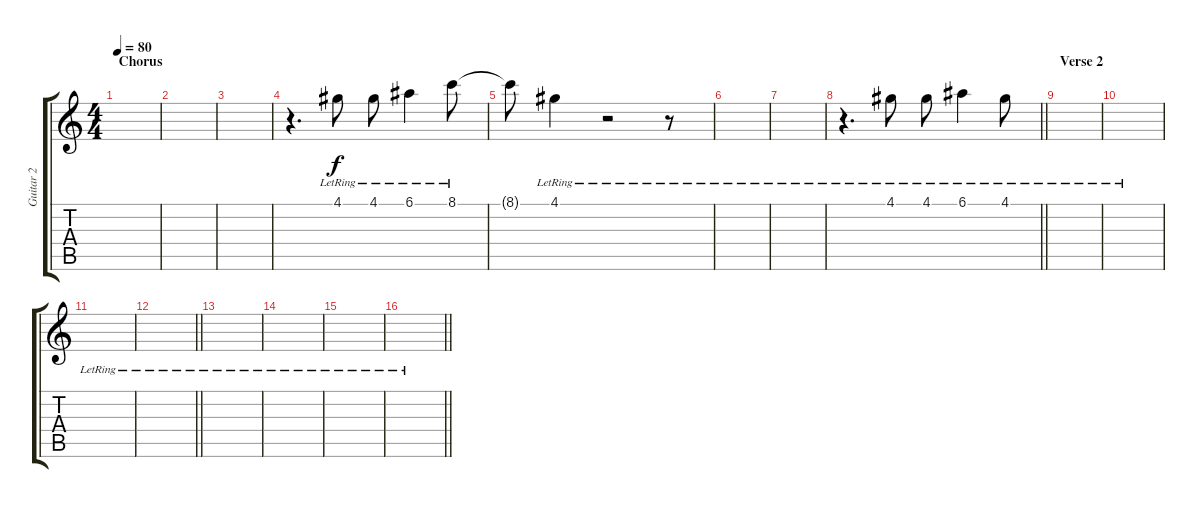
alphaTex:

\track ("Guitar 2" "Guitar 2") {instrument overdrivenguitar}
\staff {score tabs}
\tuning (E4 B3 G3 D3 A2 E2) {hide}
\ts (4 4)
\section ("" "Chorus")
\tempo 80
\clef g2
\ks c
|
|
|
r.4{d volume 11 balance 6} 4.1{lr}.8 4.1{lr}.8 6.1{lr}.4 8.1{lr}.8 |
8.1{t}.8 4.1{lr}.4 r.2 r.8 |
|
|
\barLineRight lightlight
r.4{d} 4.1{lr}.8 4.1{lr}.8 6.1{lr}.4 4.1{lr}.8{volume 6} |
\section ("" "Verse 2")
|
|
|
\barLineRight lightlight
|
|
|
|
\barLineRight lightlight
